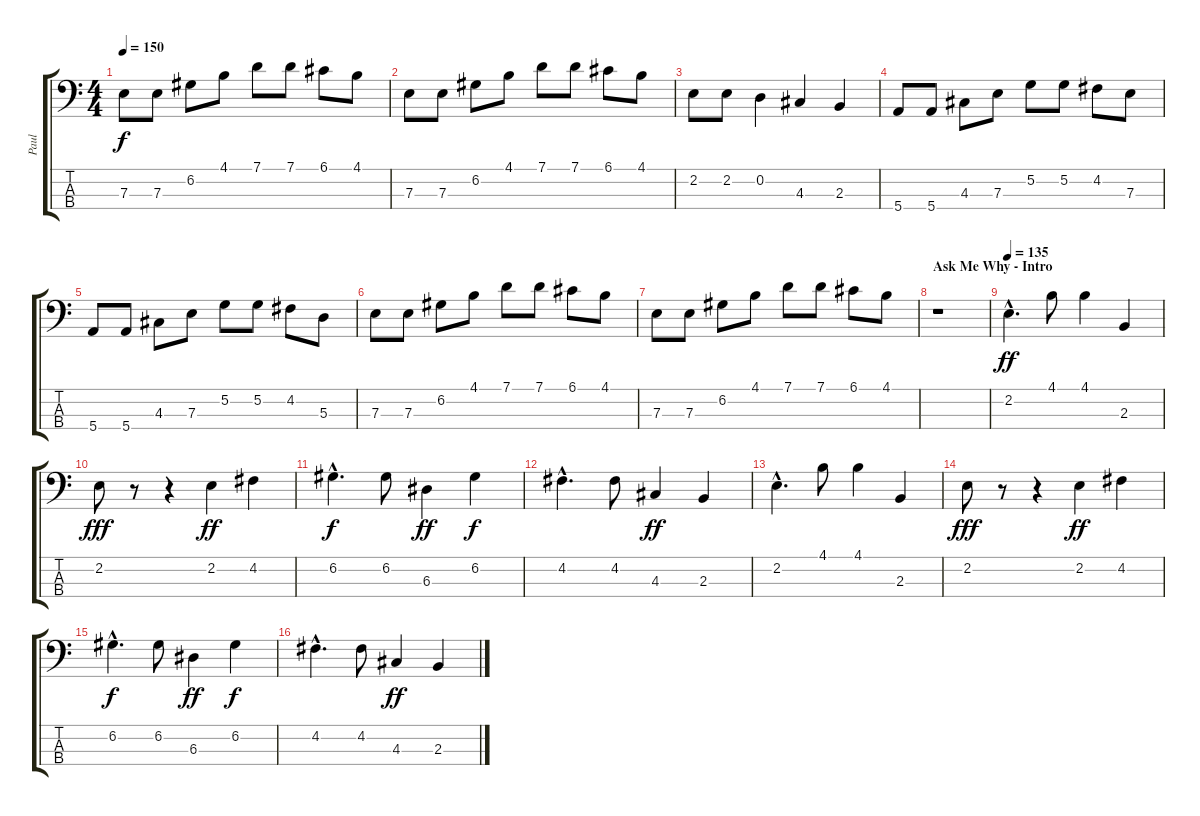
\track ("Paul" "Paul") {instrument electricbassfinger}
\staff {score tabs}
\tuning (G2 D2 A1 E1) {hide}
\ts (4 4)
\tempo 150
\clef f4
\ks c
7.3.8{dy f} 7.3.8 6.2.8 4.1.8 7.1.8 7.1.8 6.1.8 4.1.8 |
7.3.8 7.3.8 6.2.8 4.1.8 7.1.8 7.1.8 6.1.8 4.1.8 |
2.2.8 2.2.8 0.2.4 4.3.4 2.3.4 |
5.4.8 5.4.8 4.3.8 7.3.8 5.2.8 5.2.8 4.2.8 7.3.8 |
5.4.8 5.4.8 4.3.8 7.3.8 5.2.8 5.2.8 4.2.8 5.3.8 |
7.3.8 7.3.8 6.2.8 4.1.8 7.1.8 7.1.8 6.1.8 4.1.8 |
7.3.8 7.3.8 6.2.8 4.1.8 7.1.8 7.1.8 6.1.8 4.1.8 |
\section ("" "Ask Me Why - Intro")
r.1 |
\tempo 135
2.2{hac}.4{d dy ff volume 15 instrument electricbassfinger} 4.1.8 4.1.4 2.3.4 |
2.2.8{dy fff} r.8 r.4 2.2.4{dy ff} 4.2.4 |
6.2{hac}.4{d dy f} 6.2.8 6.3.4{dy ff} 6.2.4{dy f} |
4.2{hac}.4{d} 4.2.8 4.3.4{dy ff} 2.3.4 |
2.2{hac}.4{d} 4.1.8 4.1.4 2.3.4 |
2.2.8{dy fff} r.8 r.4 2.2.4{dy ff} 4.2.4 |
6.2{hac}.4{d dy f} 6.2.8 6.3.4{dy ff} 6.2.4{dy f} |
4.2{hac}.4{d} 4.2.8 4.3.4{dy ff} 2.3.4
